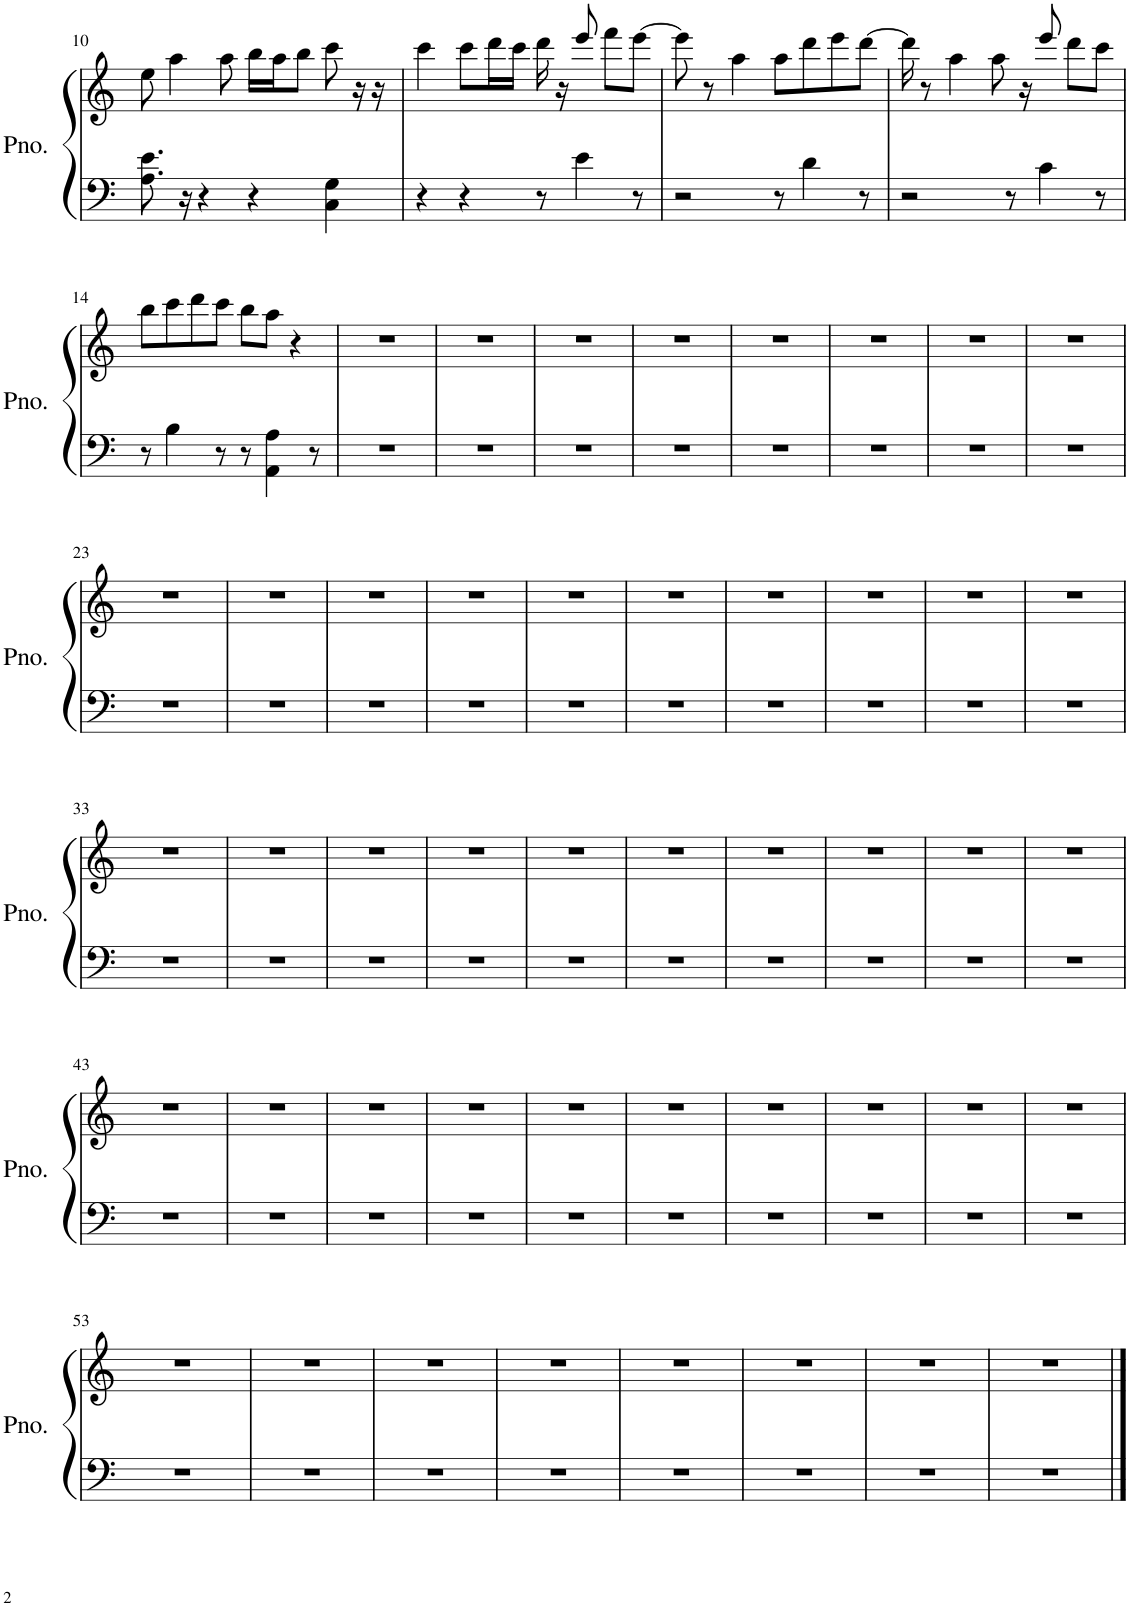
**kern	**kern
*part1	*part1
*staff2	*staff1
*I"Piano	*
*I'Pno.	*
!!LO:PB:g=z
*clefF4	*clefG2
*k[]	*k[]
*M4/4	*M4/4
=10	=10
8.A\ 8.e\	8ee\
.	4aa\
16r	.
4r	.
.	8aa\
4r	16bb\LL
.	16aa\J
.	8bb\J
4C\ 4G\	8ccc\
.	16r
.	16r
=11	=11
4r	4ccc\
4r	8ccc\L
.	16ddd\L
.	16ccc\JJ
8r	16ddd\
.	16r
4e\	8eee/
.	8fff\L
8r	[8eee\J
=12	=12
2r	8eee\]
.	8r
.	4aa\
8r	8aa\L
4d\	8ddd\
.	8eee\
8r	[8ddd\J
=13	=13
2r	16ddd\]
.	8r
.	4aa\
.	8aa\
8r	.
.	16r
4c\	8eee/
.	8ddd\L
8r	8ccc\J
!!LO:LB:g=z
=14	=14
8r	8bb\L
4B\	8ccc\
.	8ddd\
8r	8ccc\J
8r	8bb\L
4AA\ 4A\	8aa\J
.	4r
8r	.
=15	=15
1r	1r
=16	=16
1r	1r
=17	=17
1r	1r
=18	=18
1r	1r
=19	=19
1r	1r
=20	=20
1r	1r
=21	=21
1r	1r
=22	=22
1r	1r
!!LO:LB:g=z
=23	=23
1r	1r
=24	=24
1r	1r
=25	=25
1r	1r
=26	=26
1r	1r
=27	=27
1r	1r
=28	=28
1r	1r
=29	=29
1r	1r
=30	=30
1r	1r
=31	=31
1r	1r
=32	=32
1r	1r
!!LO:LB:g=z
=33	=33
1r	1r
=34	=34
1r	1r
=35	=35
1r	1r
=36	=36
1r	1r
=37	=37
1r	1r
=38	=38
1r	1r
=39	=39
1r	1r
=40	=40
1r	1r
=41	=41
1r	1r
=42	=42
1r	1r
!!LO:LB:g=z
=43	=43
1r	1r
=44	=44
1r	1r
=45	=45
1r	1r
=46	=46
1r	1r
=47	=47
1r	1r
=48	=48
1r	1r
=49	=49
1r	1r
=50	=50
1r	1r
=51	=51
1r	1r
=52	=52
1r	1r
!!LO:LB:g=z
=53	=53
1r	1r
=54	=54
1r	1r
=55	=55
1r	1r
=56	=56
1r	1r
=57	=57
1r	1r
=58	=58
1r	1r
=59	=59
1r	1r
=60	=60
1r	1r
==	==
*-	*-
